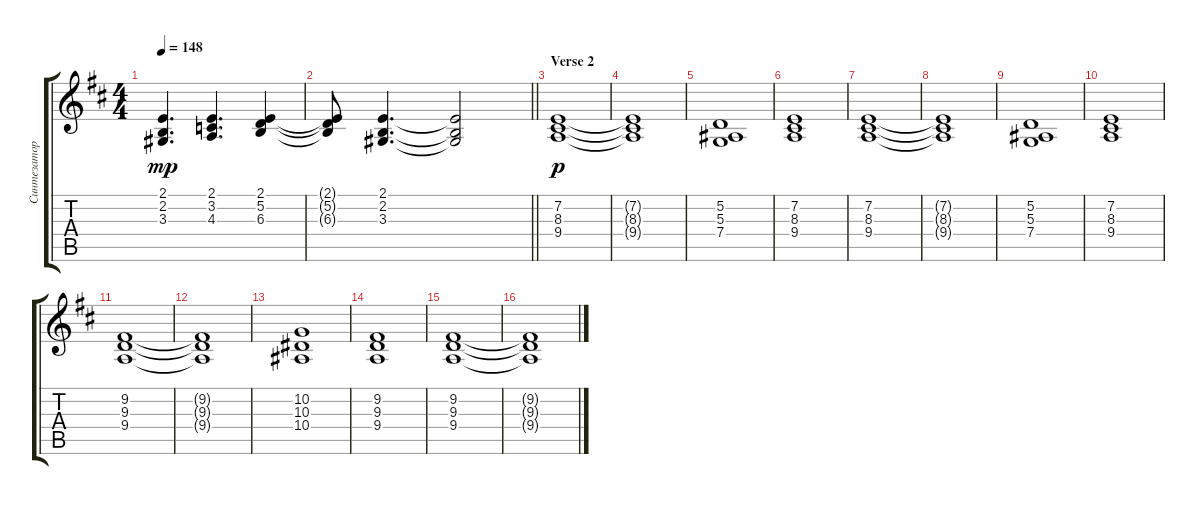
\track ("Синтезатор" "Синтезатор") {instrument rockorgan}
\staff {score tabs}
\tuning (D4 A3 F3 C3 G2 D2) {hide}
\ts (4 4)
\tempo 148
\clef g2
\ks bminor
(2.1 2.2 3.3).4{d dy mp} (2.1 3.2 4.3).4{d} (2.1 5.2 6.3).4 |
\barLineRight lightlight
(2.1{t} 5.2{t} 6.3{t}).8 (2.1 2.2 3.3).4{d} (2.1{t} 2.2{t} 3.3{t}).2 |
\section ("" "Verse 2")
(7.2 8.3 9.4).1{dy p} |
(7.2{t} 8.3{t} 9.4{t}).1 |
(5.2 5.3 7.4).1 |
(7.2 8.3 9.4).1 |
(7.2 8.3 9.4).1 |
(7.2{t} 8.3{t} 9.4{t}).1 |
(5.2 5.3 7.4).1 |
(7.2 8.3 9.4).1 |
(9.2 9.3 9.4).1 |
(9.2{t} 9.3{t} 9.4{t}).1 |
(10.2 10.3 10.4).1 |
(9.2 9.3 9.4).1 |
(9.2 9.3 9.4).1 |
(9.2{t} 9.3{t} 9.4{t}).1
